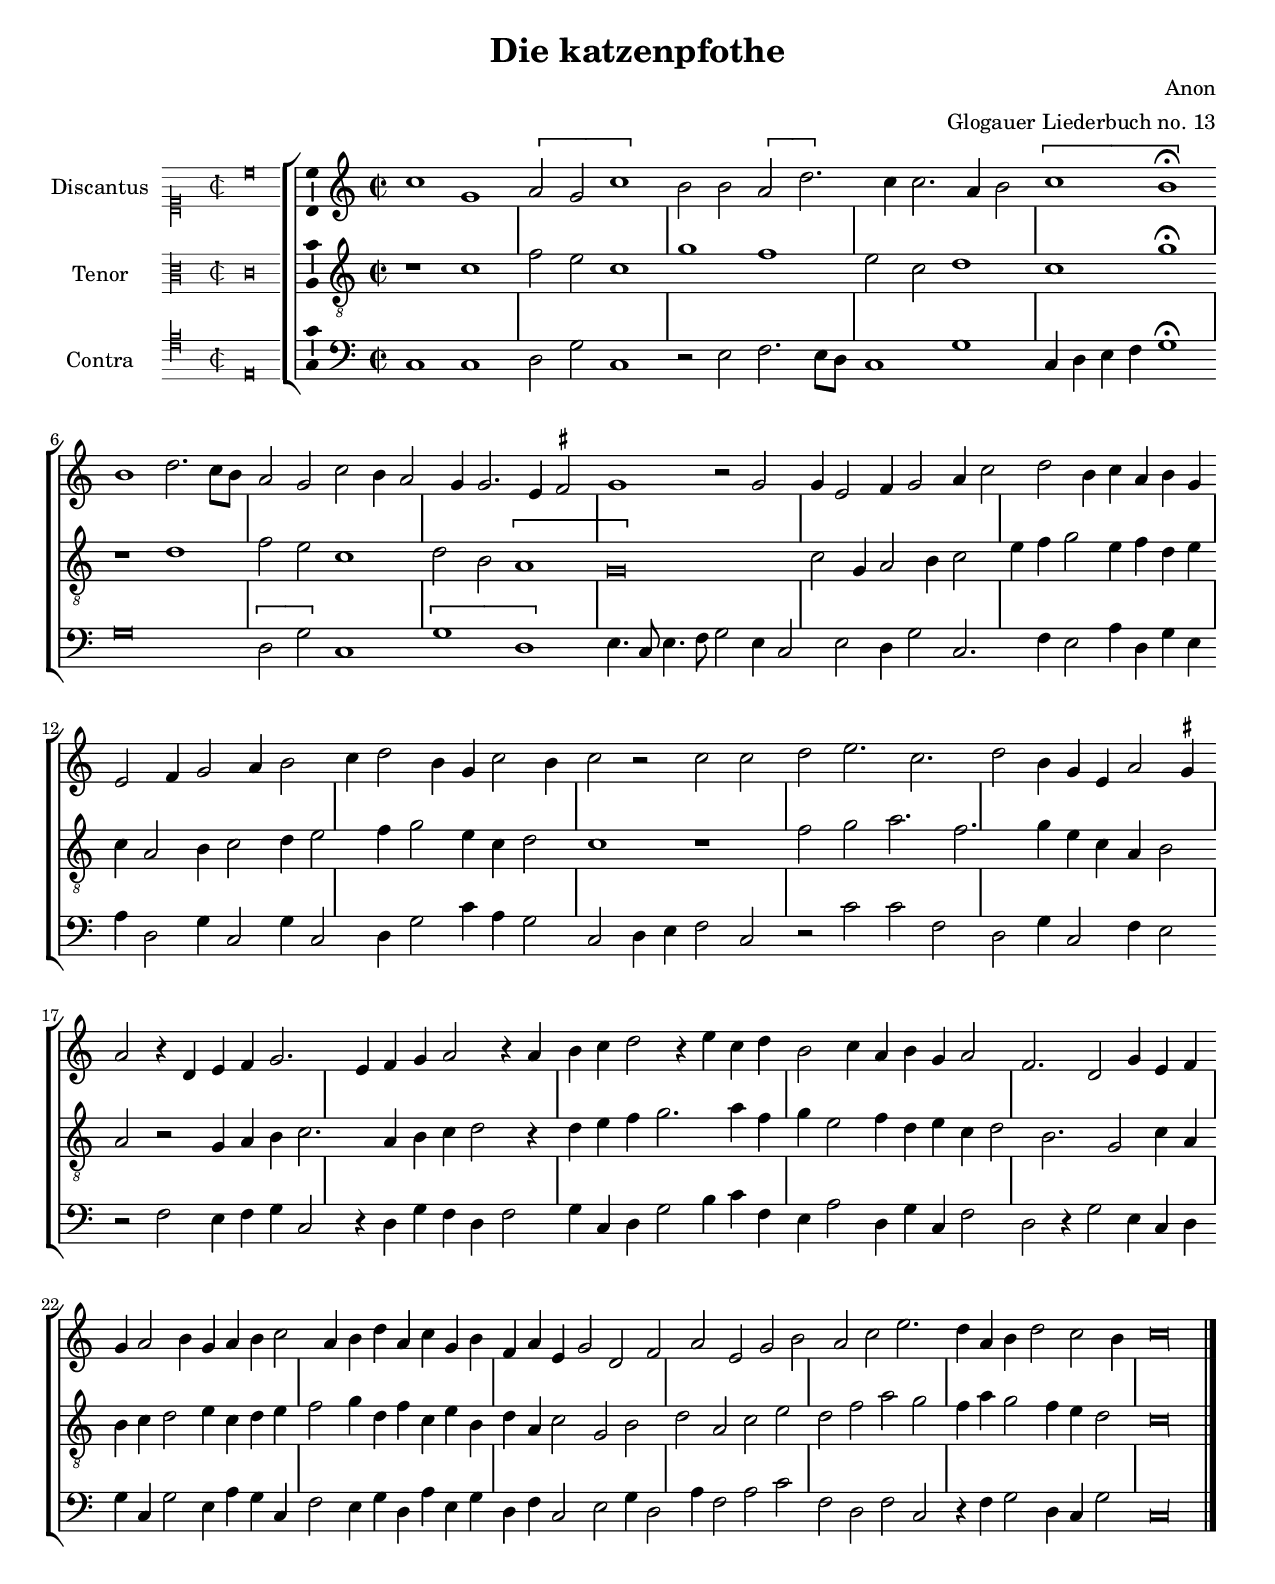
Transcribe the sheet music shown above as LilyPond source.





\version "2.22"

\include "english.ly"

#(set-global-staff-size 18.5)
#(set-default-paper-size "letter")

\header {
  title = "Die katzenpfothe"
  composer = "Anon"
  arranger = "Glogauer Liederbuch no. 13"
}

ficta = { \once \set suggestAccidentals = ##t }
hidebarline = {
  \hide StaffGroup.SpanBar
  s\longa
  \undo \hide StaffGroup.SpanBar
}

fourTwoCutTime = {
  \once \override Staff.TimeSignature.stencil = #ly:text-interface::print
  \once \override Staff.TimeSignature.text = \markup \musicglyph "timesig.C22"
  \time 4/2
}

global = {
  \key c \major

  \fourTwoCutTime
  \hide Staff.BarLine
  \override Staff.NoteHead.style = #'baroque


}

globalEnd = {
  \undo \hide Staff.BarLine
  \bar "|."
}

discantusVoice =  {

  \incipit {
    \relative c'' {
      \time 2/2
      \clef "mensural-c1"
      \key c \major

      c\breve
    }
  }
  
  \global

  % cantus: checked against source
   \relative c'' {
    c1 g1 | \[ a2 g2 c1 \] | b2 b2 \[ a2 d2. \] c4 c2. a4 b2 | \[ c1 b1\fermata \] | b1 d2. c8[ b8] | a2 g2 c2 b4 a2 g4 g2. e4\ficta fs2 | g1 r2 g2 | g4 e2 f4 g2 a4 c2

    d2 b4 c4 a4 b4 g4 | e2 f4 g2 a4 b2 | c4 d2 b4 g4 c2 b4 | c2 r2 c2 c2 | d2 e2. c2. | d2 b4 g4 e4 a2 \ficta gs4  | a2 r4 d,4 e4 f4 g2. e4 f4 g4 a2 r4 a4 | b4 c4 d2 r4

    e4 c4 d4 | b2 c4 a4 b4 g4 a2 | f2. d2 g4 e4 f4 | g4 a2 b4 g4 a4 b4 c2 a4 b4 d4 a4 c4 g4 b4 | f4 a4 e4 g2 d2 f2 a2 e2 g2 b2 a2 c2 

    e2. | d4 a4 b4 d2 c2 b4 | c\longa*1/2
    \bar "|."
  }

  \globalEnd


}

tenorVoice = \relative c' {

  \global

  \clef "G_8"


  \incipit \relative c' {
    \time 2/2
    \clef "mensural-c3"
    \key c \major

    c\breve
  }

  % tenor: checked against source
   \relative c' {

    r1 c1 | f2 e2 c1 | g'1 f1 | e2 c2 d1 | c1 g'1\fermata | r1 d1 | f2 e2 c1 | d2 b2 \[ a1| g\breve \] | c2 g4 a2 b4 c2 | e4 f4 g2 e4 f4 d4 e4 | c4 a2 b4 c2 d4 e2
    
    f4 g2 e4 c4 d2 | c1 r1 | f2 g2 a2. f2. g4 e4 c4 a4 b2 | a2 r2 g4 a4 b4 c2. a4 b4 c4 d2 r4 | d4 e4 f4 g2. a4 f4 | g4 e2 f4 d4 e4 c4 d2 b2. g2 c4 a4 | b4 c4 d2 

    e4 c4 d4 e4 | f2 g4 d4 f4 c4 e4 b4 | d4 a4 c2 g2 b2 | d2 a2 c2 e2 | d2 f2 a2 g2 | f4 a4 g2 f4 e4 d2 | c\longa*1/2
    \bar "|."
  }


  \globalEnd
  % Music follows here.

}

contraVoice = \relative c {
  % Music follows here.
  \incipit \relative c {
    \time 2/2
    \clef "mensural-c5"
    \key c \major

    c\breve
  }

  \global

  \clef "F"



   \relative c {
    c1 c1 | d2 g2 c,1 | r2 e2 f2. e8[ d8] | c1 g'1 | c,4 d4 e4 f4 g1\fermata | g\breve | \[ d2 g2 \] c,1 | \[ g'1 d1 \] | e4. c8 e4. f8 g2 e4 c2 e2 d4 g2 c,2. f4 e2 

    a4 d,4 g4 e4 | a4 d,2 g4 c,2 g'4 c,2 d4 g2 c4 a4 g2 | c,2 d4 e4 f2 c2 | r2 c'2 c2 f,2 | d2 g4 c,2 f4 e2 | r2 f2 e4 f4 g4 c,2 r4 d4 g4 f4 d4

    f2 | g4 c,4 d4 g2 b4 c4 f,4 | e4 a2 d,4 g4 c,4 f2 | d2 r4 g2 e4 c4 d4 | g4 c,4 g'2 e4 a4 g4 c,4 | f2 e4 g4 d4 a'4 e4 g4 | d4

    f4 c2 e2 g4 d2 a'4 f2 a2 c2 | f,2 d2 f2 c2 | r4 f4 g2 d4 c4 g'2 | c,\longa*1/2
        
    \bar "|."
  }



  \globalEnd
}

discantusVoicePart = \new Staff \with {
  instrumentName = "Discantus"
  midiInstrument = "oboe"
  \consists "Ambitus_engraver"
} { \discantusVoice }

tenorVoicePart = \new Staff \with {
  instrumentName = "Tenor"
  midiInstrument = "oboe"
  \consists "Ambitus_engraver"
} { \tenorVoice }

contraVoicePart = \new Staff \with {
  instrumentName = "Contra"
  midiInstrument = "trombone"
  \consists "Ambitus_engraver"
} { \clef "treble_8" \contraVoice }

\score {
  \new StaffGroup {
    <<
      \discantusVoicePart
      \tenorVoicePart
      \contraVoicePart
    >>
  }
  \layout {
    indent = 4\cm
    incipit-width = 2\cm
  }
  \midi {
    \tempo 1=70
  }
}
